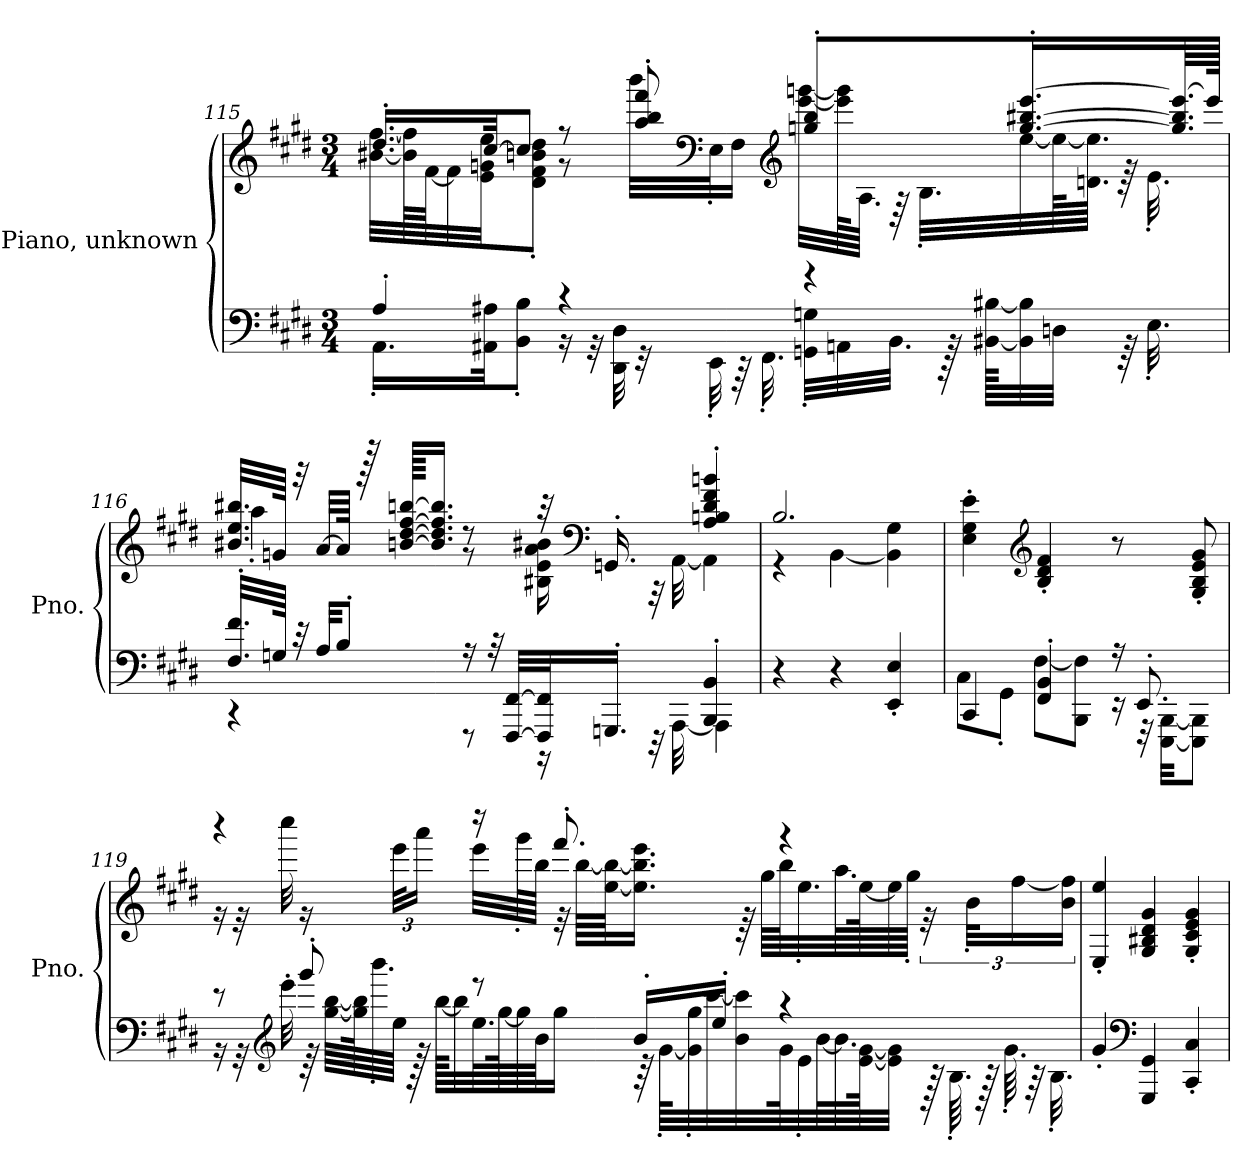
**kern	**kern
*part1	*part1
*staff2	*staff1
*I"Piano, unknown	*
*I'Pno.	*
!!LO:LB:g=z
*clefF4	*clefG2
*k[f#c#g#d#]	*k[f#c#g#d#]
*M3/4	*M3/4
=115	=115
*^	*^
4A'/	16.AA'\LL	16.dd#'/LL	[32.b#X\ [32.ff#\LLL
.	.	.	128b#\] 128ff#\]LL
.	.	.	[128f#\JJ
.	.	.	32f#\]
.	32AA#X\ 32A#X\JK	[32cc#/JK	32e\ 32gn\ 32ee\JJ
.	8BB\' 8B\'J	8cc#/J]	8d#\' 8f#\' 8bn\' 8dd#\'J
4r	16r	8r	8r
.	32r	.	.
.	32DD#\ 32D#\	.	.
.	32r	8aa/' 8bb/' 8fff#/'	32bbb\LLL
*	*	*clefF4	*
.	32EE'\	.	32E'\J
.	64r	.	16F#\JJ
.	32.FF#'\	.	.
*	*	*clefG2	*
4r	32GGn\' 32Gn\'LLL	8ggn/' 8bb/'L	[32eee\ [32gggn\LLL
.	32AAn\	.	128eee\] 128ggg\]KL
.	.	.	64.A\JJJJ
.	32.BB\JJJ	.	64r
.	.	.	32.B'\LLL
.	128r	.	.
.	[128BB#X\ [128B#X\KKLLL	.	.
.	32BB#\] 32B#\]	[16.gg/' [16.bb#X/' [16.eee/'L	[32ee\
.	32Dn\JJJ	.	128ee\KL_
.	.	.	64.dn\ 64.ee\]JJJJ
.	64r	.	64r
.	32.E'\	.	32.e'\
.	.	64.gg/] 64.bb#/] 64.eee/_LL	.
.	.	128eee/JJJJk]	.
!!LO:PB:g=z	!!
=116	=116	=116	=116
32.F#/' 32.f#/'LLL	4r	32.b#X/ 32.ee/ 32.bb#X/LLL	4aa'\
64Gn/JJJk	.	64gn/JJJk	.
32r	.	32r	.
32A/KKL	.	[32a/LLL	.
8B'/J	.	64a/JJJk]	.
.	.	128r	.
.	.	[128bn/ [128dd#/ [128ff#/ [128bbn/KKKLL	.
.	.	16.b/] 16.dd#/] 16.ff#/] 16.bb/]JJ	.
16r	8r	8r	8r
32r	.	.	.
[32FFF#/ [32FF#/LLL	.	.	.
32FFF#/] 32FF#/]J	16r	32r	16B#X\ 16e\ 16a\ 16b#X\
*	*	*clefF4	*
16.GGGn'/JJ	.	16.GGn'/	.
.	32r	.	32r
.	[32AAA\	.	[32AA\
4BBB/' 4BB/'	4AAA\]	4A/' 4Bn/' 4d#/' 4f#/' 4bn/'	4AA\]
*v	*v	*	*
=117	=117	=117
4r	2.B/	4r
4r	.	[4BB\
4EE/' 4E/'	.	4BB\] 4G#\
*	*v	*v
!!LO:LB:g=z
=118	=118
*^	*
4CC#/	8C#\L	4E\' 4G#\' 4e\'
.	8GG#'\J	.
*	*	*clefG2
4FF#/' 4BB/'	[8F#\L	4B/' 4d#/' 4f#/'
.	8BBB\ 8F#\]J	.
16r	16r	8r
8.EE'/	32r	.
.	[32EEE\ [32BBB\KKL	.
.	8EEE\] 8BBB\]J	8G#/' 8B/' 8e/' 8g#/'
!!LO:LB:g=z
=119	=119	=119
*	*	*^
8r	16r	4r	16r
.	32r	.	32r
*clefG2	*	*	*
.	32eee'\	.	32cccc#\
8ggg#'/	64r	.	16r
.	[64gg#\ [64bb\LLLL	.	.
.	128gg#\] 128bb\]K	.	.
.	64.bbb'\	.	.
*	*	*	*Xbrackettup
.	64ee\JJJJ	.	48eee\KLL
.	128r	.	.
.	.	.	24aaa\JJ
.	[128bb\KKLLL	.	.
.	32bb\]	.	.
8r	64.ee\L	16r	32eee\LLL
.	[128gg#\K	.	.
.	64gg#\]	.	64ggg#'\L
.	64b\JJ	.	64bb\JJJJ
.	16gg#\JJ	8.fff#'/	32r
.	.	.	[64bb\LLLL
.	.	.	[64ee\ 64bb\_JJ
16b'/LL	64r	.	16.ee\] 16.bb\] 16.eee\JJ
.	[64g#'\KLLL	.	.
.	32g#\]' 32gg#\'	.	.
16ee'/JJ	[32ccc#\	.	.
.	32b\ 32ccc#\]	.	64r
.	.	.	64gg#\LLLL
4r	64g#\K	4r	64bb\J
.	32e'\	.	32.ee'\
.	[64b\L	.	.
.	64.b\]	.	64.aa\L
.	[128e\ [128g#\JK	.	[128ee\K
.	32e\] 32g#\]JJJ	.	64ee\]
.	.	.	64gg#'\JJJJ
*	*	*	*brackettup
.	128r	.	48r
.	64.B'\	.	.
.	.	.	48b'\KLL
.	128r	.	.
.	64.g#'\	.	.
.	.	.	[24ff#\
.	64r	.	.
.	32.B'\	.	.
.	.	.	24b\ 24ff#\]JJ
*v	*v	*	*
*	*v	*v
!!LO:LB:g=z
=120	=120
4g#'/	4E/' 4ee/'
*clefF4	*
4GGG#/ 4GG#/	4G#/ 4B#X/ 4d#/ 4g#/
4CC#/' 4C#/'	4G#/' 4c#/' 4e/' 4g#/'
=	=
*-	*-
